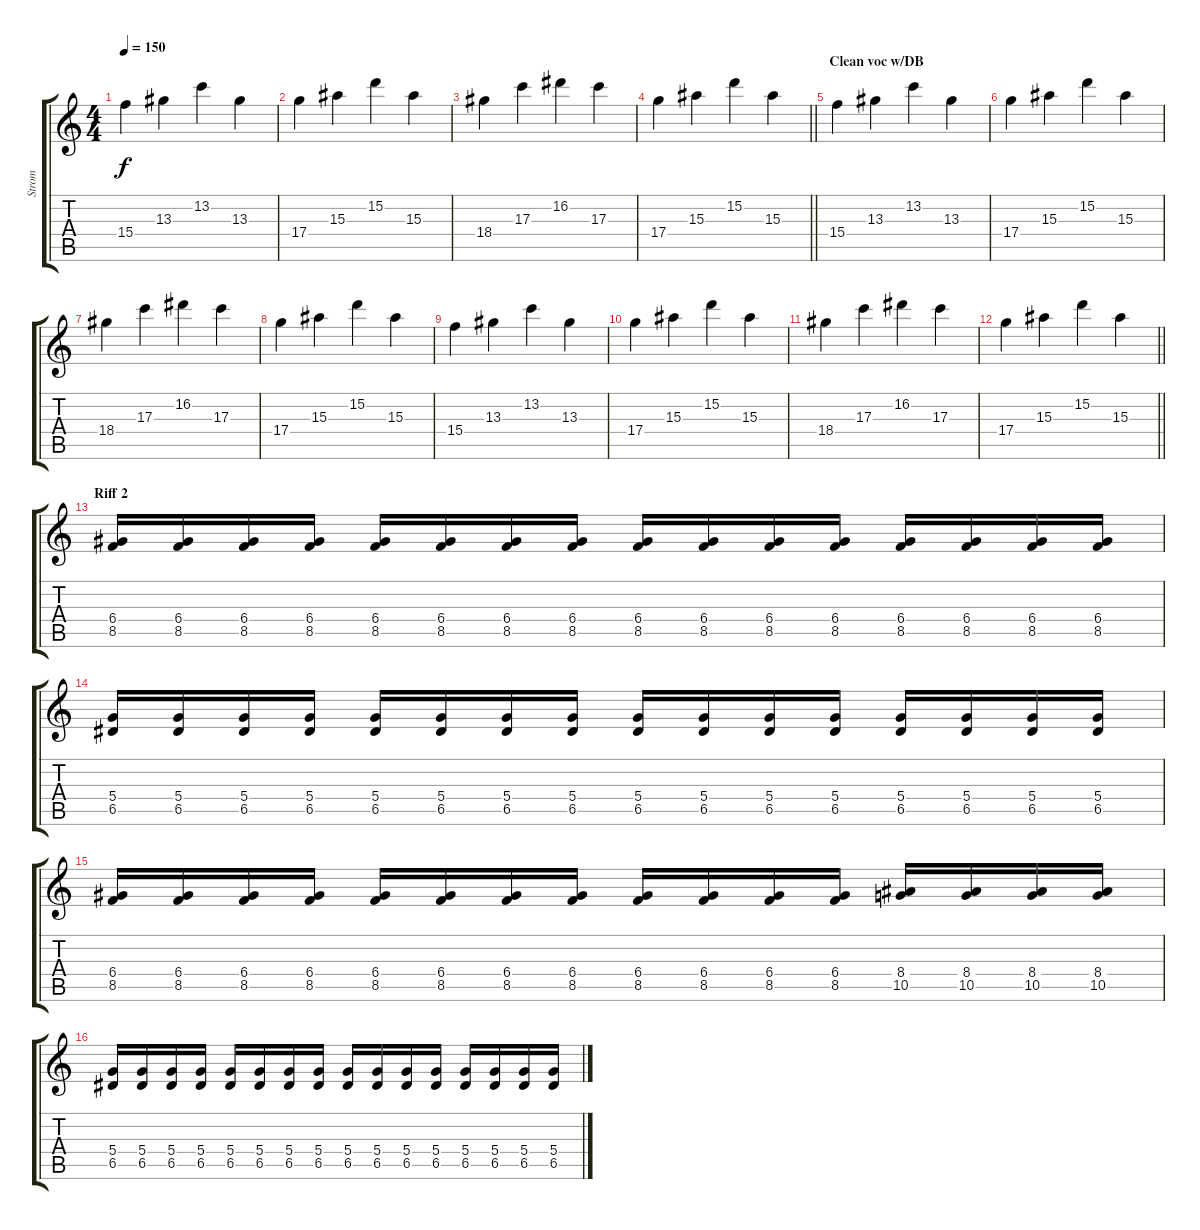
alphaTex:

\track ("Strom" "Strom") {instrument distortionguitar}
\staff {score tabs}
\tuning (E4 B3 G3 D3 A2 E2) {hide}
\ts (4 4)
\tempo 150
\clef g2
\ks c
15.4.4{dy f} 13.3.4 13.2.4 13.3.4 |
17.4.4 15.3.4 15.2.4 15.3.4 |
18.4.4 17.3.4 16.2.4 17.3.4 |
\barLineRight lightlight
17.4.4 15.3.4 15.2.4 15.3.4 |
\section ("" "Clean voc w/DB")
15.4.4 13.3.4 13.2.4 13.3.4 |
17.4.4 15.3.4 15.2.4 15.3.4 |
18.4.4 17.3.4 16.2.4 17.3.4 |
17.4.4 15.3.4 15.2.4 15.3.4 |
15.4.4 13.3.4 13.2.4 13.3.4 |
17.4.4 15.3.4 15.2.4 15.3.4 |
18.4.4 17.3.4 16.2.4 17.3.4 |
\barLineRight lightlight
17.4.4 15.3.4 15.2.4 15.3.4 |
\section ("" "Riff 2")
(6.4 8.5).16 (6.4 8.5).16 (6.4 8.5).16 (6.4 8.5).16 (6.4 8.5).16 (6.4 8.5).16 (6.4 8.5).16 (6.4 8.5).16 (6.4 8.5).16 (6.4 8.5).16 (6.4 8.5).16 (6.4 8.5).16 (6.4 8.5).16 (6.4 8.5).16 (6.4 8.5).16 (6.4 8.5).16 |
(5.4 6.5).16 (5.4 6.5).16 (5.4 6.5).16 (5.4 6.5).16 (5.4 6.5).16 (5.4 6.5).16 (5.4 6.5).16 (5.4 6.5).16 (5.4 6.5).16 (5.4 6.5).16 (5.4 6.5).16 (5.4 6.5).16 (5.4 6.5).16 (5.4 6.5).16 (5.4 6.5).16 (5.4 6.5).16 |
(6.4 8.5).16 (6.4 8.5).16 (6.4 8.5).16 (6.4 8.5).16 (6.4 8.5).16 (6.4 8.5).16 (6.4 8.5).16 (6.4 8.5).16 (6.4 8.5).16 (6.4 8.5).16 (6.4 8.5).16 (6.4 8.5).16 (8.4 10.5).16 (8.4 10.5).16 (8.4 10.5).16 (8.4 10.5).16 |
(5.4 6.5).16 (5.4 6.5).16 (5.4 6.5).16 (5.4 6.5).16 (5.4 6.5).16 (5.4 6.5).16 (5.4 6.5).16 (5.4 6.5).16 (5.4 6.5).16 (5.4 6.5).16 (5.4 6.5).16 (5.4 6.5).16 (5.4 6.5).16 (5.4 6.5).16 (5.4 6.5).16 (5.4 6.5).16
